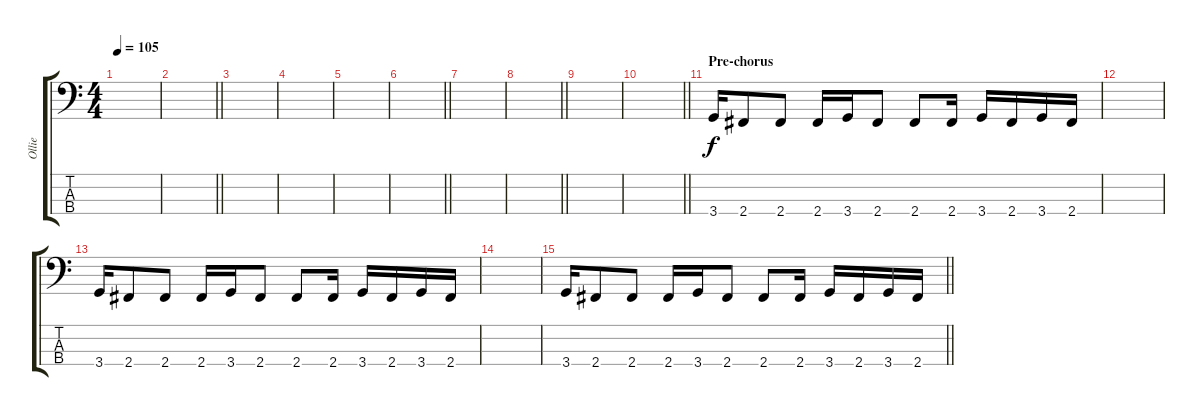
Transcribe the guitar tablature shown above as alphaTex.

\track ("Ollie" "Ollie") {instrument electricbassfinger}
\staff {score tabs}
\tuning (G2 D2 A1 E1) {hide}
\ts (4 4)
\tempo 105
\clef f4
\ks c
|
\barLineRight lightlight
|
|
|
|
\barLineRight lightlight
|
|
\barLineRight lightlight
|
|
\barLineRight lightlight
|
\section ("" "Pre-chorus")
3.4.16 2.4.8 2.4.8 2.4.16 3.4.16 2.4.8 2.4.8 2.4.16 3.4.16 2.4.16 3.4.16 2.4.16 |
|
3.4.16 2.4.8 2.4.8 2.4.16 3.4.16 2.4.8 2.4.8 2.4.16 3.4.16 2.4.16 3.4.16 2.4.16 |
|
\barLineRight lightlight
3.4.16 2.4.8 2.4.8 2.4.16 3.4.16 2.4.8 2.4.8 2.4.16 3.4.16 2.4.16 3.4.16 2.4.16
